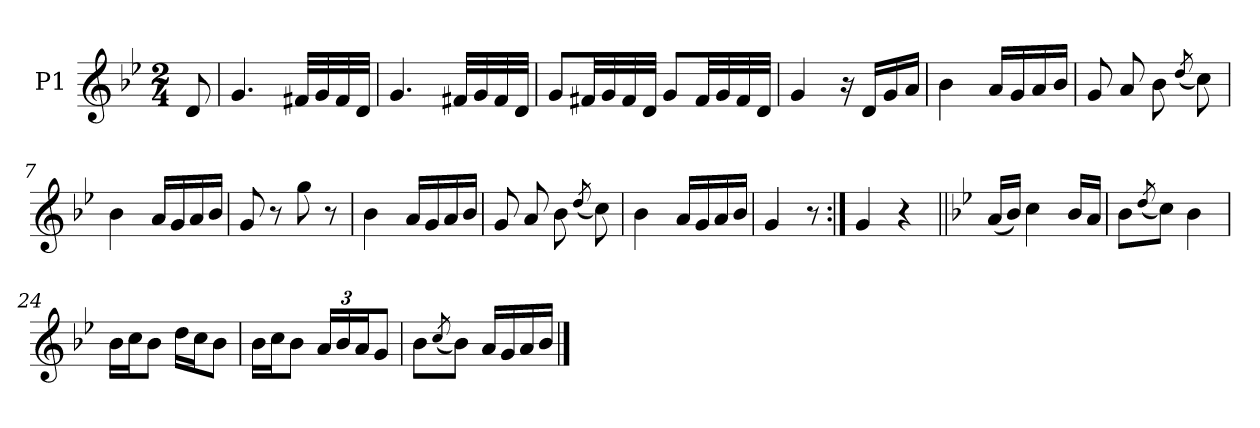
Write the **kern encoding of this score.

**kern
*part1
*staff1
*I"P1
*clefG2
*k[b-e-]
*g:
*M2/4
=
8d
=1
4.g
32f#XLLL
32g
32f#
32dJJJ
=2
4.g
32f#XLLL
32g
32f#
32dJJJ
=3
8gL
32f#XLL
32g
32f#
32dJJJ
8gL
32f#LL
32g
32f#
32dJJJ
=4
4g
16r
16dLL
16g
16aJJ
=5
4b-
16aLL
16g
16a
16b-JJ
=6
8g
8a
8b-
(8qdd/
8cc)
=7
4b-
16aLL
16g
16a
16b-JJ
=8
8g
8r
8gg
8r
=9
4b-
16aLL
16g
16a
16b-JJ
=10
8g
8a
8b-
(8qdd/
8cc)
=11
4b-
16aLL
16g
16a
16b-JJ
=12
4g
8r
=13:|!
4g
4r
=22||
*k[b-e-]
(16aLL
16b-JJ)
4cc
16b-LL
16aJJ
=23
8b-L
(8qdd/
8ccJ)
4b-
=24
16b-LL
16ccJ
8b-J
16ddLL
16ccJ
8b-J
=25
16b-LL
16ccJ
8b-J
24aLL
24b-
24aJ
8gJ
=26
8b-L
(8qcc/
8b-J)
16aLL
16g
16a
16b-JJ
==
*-
